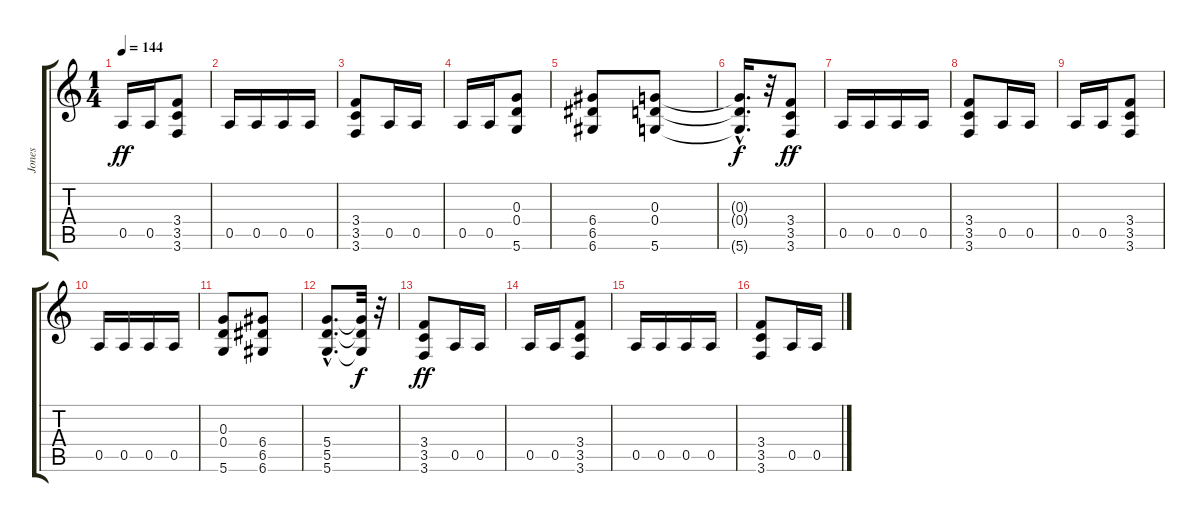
\track ("Jones" "Jones") {instrument distortionguitar}
\staff {score tabs}
\tuning (E4 B3 G3 D3 A2 D2) {hide}
\ts (1 4)
\tempo 144
\clef g2
\ks c
0.5.16{dy ff} 0.5.16 (3.4 3.5 3.6).8 |
0.5.16 0.5.16 0.5.16 0.5.16 |
(3.4 3.5 3.6).8 0.5.16 0.5.16 |
0.5.16 0.5.16 (0.3 0.4 5.6).8 |
(6.4 6.5 6.6).8 (0.3 0.4 5.6).8 |
(0.3{hac t} 0.4{hac t} 5.6{hac t}).16{d dy f} r.32 (3.4 3.5 3.6).8{dy ff} |
0.5.16 0.5.16 0.5.16 0.5.16 |
(3.4 3.5 3.6).8 0.5.16 0.5.16 |
0.5.16 0.5.16 (3.4 3.5 3.6).8 |
0.5.16 0.5.16 0.5.16 0.5.16 |
(0.3 0.4 5.6).8 (6.4 6.5 6.6).8 |
(5.4{hac} 5.5{hac} 5.6{hac}).8{d} (5.4{t} 5.5{t} 5.6{t}).32{dy f} r.32 |
(3.4 3.5 3.6).8{dy ff} 0.5.16 0.5.16 |
0.5.16 0.5.16 (3.4 3.5 3.6).8 |
0.5.16 0.5.16 0.5.16 0.5.16 |
(3.4 3.5 3.6).8 0.5.16 0.5.16
